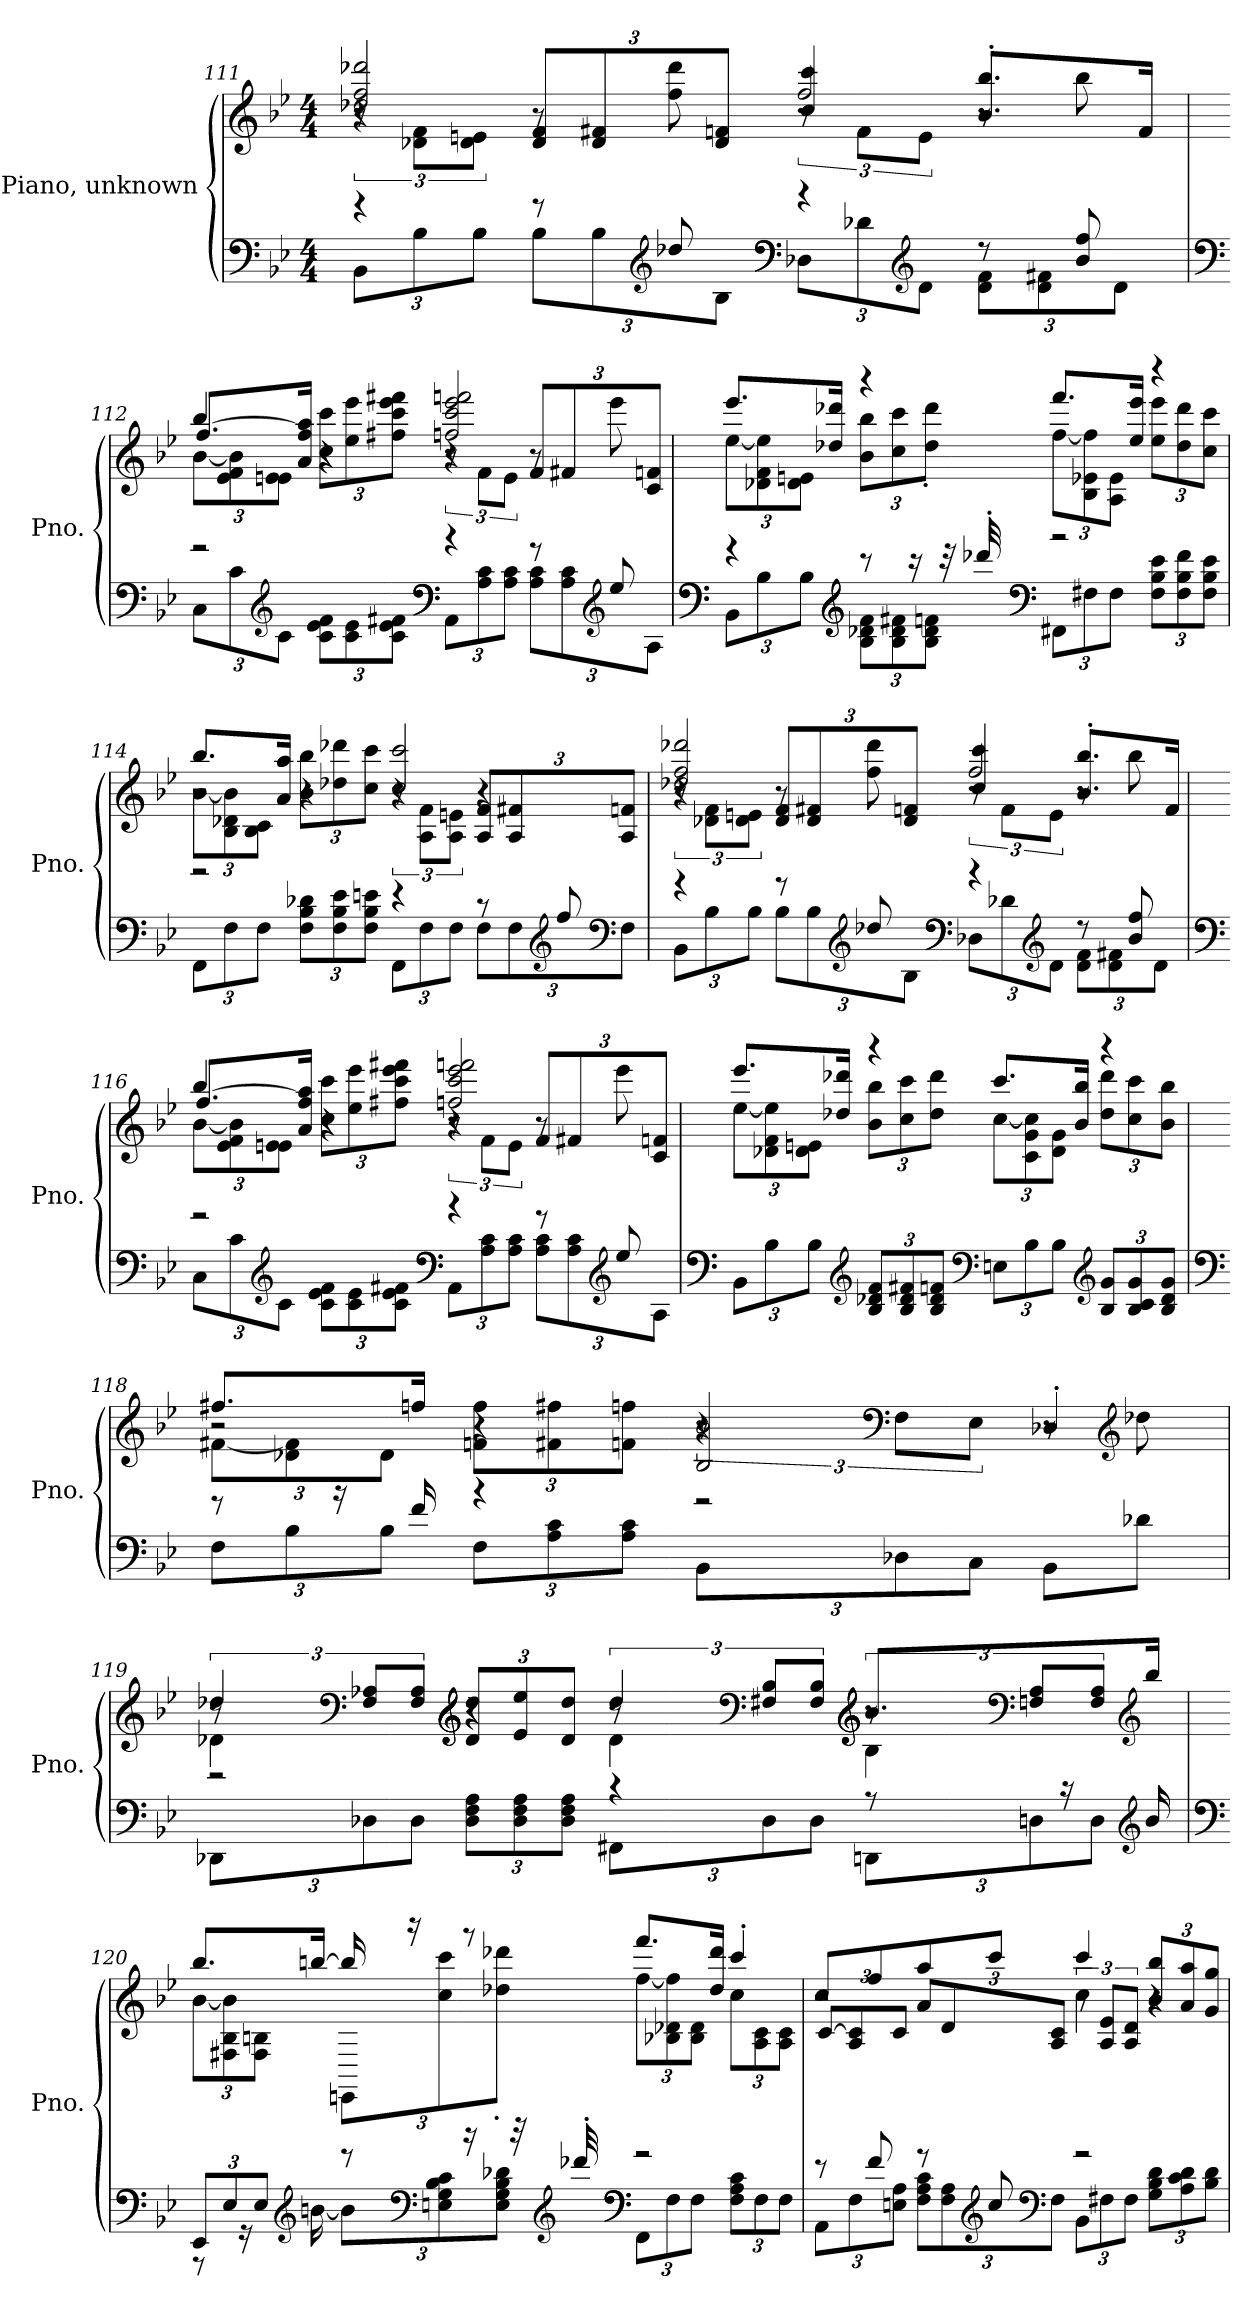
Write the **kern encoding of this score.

**kern	**kern
*part1	*part1
*staff2	*staff1
*I"Piano, unknown	*
*I'Pno.	*
!!LO:LB:g=z
*clefF4	*clefG2
*k[b-e-]	*k[b-e-]
*M4/4	*M4/4
=111	=111
*^	*
*	*Xbrackettup	*
*	*	*^
*	*	*	*^
4r	12BB-\L	2dd-X/ 2ff/ 2ddd-X/	12r	4r
.	12B-\	.	12d-X\ 12f\L	.
.	12B-\J	.	12d-\ 12en\J	.
*	*	*	*	*Xbrackettup
8r	12B-\L	.	8r	12d-/ 12f/L
.	12B-\	.	.	12d-/ 12f#X/
*clefG2	*	*	*	*
8dd-X/	.	.	8ff\ 8ddd-\	.
.	12B-\J	.	.	12d-/ 12fn/J
*clefF4	*	*	*	*
*	*	*	*brackettup	*
4r	12D-X\L	2ff/	12r	4cc/ 4ccc/
.	12d-X\	.	12f\L	.
*clefG2	*	*	*	*
.	12d-\J	.	12e\J	.
8r	12d-\ 12f\L	.	8r	8.b-/' 8.bb-/'L
.	12d-\ 12f#X\	.	.	.
8b-/ 8ff/	.	.	8bb-\	.
.	12d-\J	.	.	.
.	.	.	.	16f/Jk
!!LO:LB:g=z	!!	!!
=112	=112	=112	=112	=112
*clefF4	*	*	*	*
*	*	*	*Xbrackettup	*
2r	12C\L	4bb-/	[12b-\L	[8.ff/L
.	12c\	.	12e-\ 12f\ 12b-\]	.
*clefG2	*	*	*	*
.	12c\J	.	12e-\ 12en\J	.
.	.	.	.	16a/ 16ff/] 16aa/Jk
.	12c\ 12e-\ 12f\L	4r	12cc\ 12ccc\L	4r
.	12c\ 12e-\	.	12ee-\ 12eee-\	.
.	12c\ 12e-\ 12f#X\J	.	12ff#X\ 12ccc\ 12eee-\ 12fff#X\J	.
*clefF4	*	*	*	*
*	*	*	*brackettup	*
4r	12AA\L	2ffn/ 2ccc/ 2eee-/ 2fffn/	12r	4r
.	12A\ 12c\	.	12f\L	.
.	12A\ 12c\J	.	12e\J	.
*	*	*	*	*Xbrackettup
8r	12A\ 12c\L	.	8r	12f/L
.	12A\ 12c\	.	.	12f#X/
*clefG2	*	*	*	*
8ee-/	.	.	8eee-\	.
.	12A\J	.	.	12c/ 12fn/J
*	*	*v	*v	*v
!!LO:LB:g=z
=113	=113	=113
*clefF4	*	*
*	*	*^
4r	12BB-\L	8.eee-/L	[12ee-\L
.	12B-\	.	12d-X\ 12f\ 12ee-\]
.	12B-\J	.	12d-\ 12en\J
.	.	16dd-X/ 16ddd-X/Jk	.
*clefG2	*	*	*
8r	12B-\ 12d-X\ 12f\L	4r	12b-\ 12bb-\L
.	12B-\ 12d-\ 12f#X\	.	12cc\ 12ccc\
16r	.	.	.
.	12B-\ 12d-\ 12fn\J	.	12dd-\' 12ddd-\'J
32r	.	.	.
32ddd-X'/	.	.	.
*clefF4	*	*	*
2r	12FF#X\L	8.fff/L	[12ff\L
.	12F#X\	.	12B-\ 12e-X\ 12ff\]
.	12F#\J	.	12A\ 12e-\J
.	.	16ee-/ 16eee-/Jk	.
.	12F#\ 12B-\ 12e-\L	4r	12ee-\ 12eee-\L
.	12F#\ 12B-\ 12f\	.	12dd-\ 12ddd-\
.	12F#\ 12B-\ 12e-\J	.	12cc\ 12ccc\J
!!LO:LB:g=z
=114	=114	=114	=114
*	*	*	*^
2r	12FF\L	2r	[12b-\L	8.bb-/L
.	12F\	.	12B-\ 12d-X\ 12b-\]	.
.	12F\J	.	12B-\ 12c\J	.
.	.	.	.	16a/ 16aa/Jk
.	12F\ 12B-\ 12d-X\L	.	12b-\ 12bb-\L	4r
.	12F\ 12B-\ 12e-\	.	12dd-X\ 12ddd-X\	.
.	12F\ 12B-\ 12en\J	.	12cc\ 12ccc\J	.
*	*	*	*brackettup	*
4r	12FF\L	2cc/ 2ccc/	12r	4r
.	12F\	.	12A\ 12f\L	.
.	12F\J	.	12A\ 12en\J	.
*	*	*	*	*Xbrackettup
8r	12F\L	.	4r	12A/ 12f/L
.	12F\	.	.	12A/ 12f#X/
*clefG2	*	*	*	*
8ff/	.	.	.	.
*clefF4	*	*	*	*
.	12F\J	.	.	12A/ 12fn/J
!!LO:PB:g=z	!!	!!
=115	=115	=115	=115	=115
*	*	*	*brackettup	*
4r	12BB-\L	2dd-X/ 2ff/ 2ddd-X/	12r	4r
.	12B-\	.	12d-X\ 12f\L	.
.	12B-\J	.	12d-\ 12en\J	.
*	*	*	*	*Xbrackettup
8r	12B-\L	.	8r	12d-/ 12f/L
.	12B-\	.	.	12d-/ 12f#X/
*clefG2	*	*	*	*
8dd-X/	.	.	8ff\ 8ddd-\	.
.	12B-\J	.	.	12d-/ 12fn/J
*clefF4	*	*	*	*
*	*	*	*brackettup	*
4r	12D-X\L	2ff/	12r	4cc/ 4ccc/
.	12d-X\	.	12f\L	.
*clefG2	*	*	*	*
.	12d-\J	.	12e\J	.
8r	12d-\ 12f\L	.	8r	8.b-/' 8.bb-/'L
.	12d-\ 12f#X\	.	.	.
8b-/ 8ff/	.	.	8bb-\	.
.	12d-\J	.	.	.
.	.	.	.	16f/Jk
!!LO:LB:g=z	!!	!!
=116	=116	=116	=116	=116
*clefF4	*	*	*	*
*	*	*	*Xbrackettup	*
2r	12C\L	4bb-/	[12b-\L	[8.ff/L
.	12c\	.	12e-\ 12f\ 12b-\]	.
*clefG2	*	*	*	*
.	12c\J	.	12e-\ 12en\J	.
.	.	.	.	16a/ 16ff/] 16aa/Jk
.	12c\ 12e-\ 12f\L	4r	12cc\ 12ccc\L	4r
.	12c\ 12e-\	.	12ee-\ 12eee-\	.
.	12c\ 12e-\ 12f#X\J	.	12ff#X\ 12ccc\ 12eee-\ 12fff#X\J	.
*clefF4	*	*	*	*
*	*	*	*brackettup	*
4r	12AA\L	2ffn/ 2ccc/ 2eee-/ 2fffn/	12r	4r
.	12A\ 12c\	.	12f\L	.
.	12A\ 12c\J	.	12e\J	.
*	*	*	*	*Xbrackettup
8r	12A\ 12c\L	.	8r	12f/L
.	12A\ 12c\	.	.	12f#X/
*clefG2	*	*	*	*
8ee-/	.	.	8eee-\	.
.	12A\J	.	.	12c/ 12fn/J
*v	*v	*	*	*
*	*v	*v	*v
!!LO:LB:g=z
=117	=117
*clefF4	*
*	*^
12BB-\L	8.eee-/L	[12ee-\L
12B-\	.	12d-X\ 12f\ 12ee-\]
12B-\J	.	12d-\ 12en\J
.	16dd-X/ 16ddd-X/Jk	.
*clefG2	*	*
12B-/ 12d-X/ 12f/L	4r	12b-\ 12bb-\L
12B-/ 12d-/ 12f#X/	.	12cc\ 12ccc\
12B-/ 12d-/ 12fn/J	.	12dd-\ 12ddd-\J
*clefF4	*	*
12En\L	8.ccc/L	[12cc\L
12B-\	.	12c\ 12g\ 12cc\]
12B-\J	.	12d-\ 12g\J
.	16b-/ 16bb-/Jk	.
*clefG2	*	*
12B-/ 12g/L	4r	12dd-\ 12ddd-\L
12B-/ 12c/ 12g/	.	12cc\ 12ccc\
12B-/ 12d-/ 12g/J	.	12b-\ 12bb-\J
*	*v	*v
!!LO:LB:g=z
=118	=118
*clefF4	*
*^	*^
*	*	*	*^
8r	12F\L	8.ff#X/L	[12f#X\L	2r
.	12B-\	.	12d-X\ 12f#\]	.
16r	.	.	.	.
.	12B-\J	.	12d-\J	.
16f/	.	16ffn/Jk	.	.
4r	12F\L	4r	12fn\ 12ff\L	.
.	12A\ 12c\	.	12f#X\ 12ff#X\	.
.	12A\ 12c\J	.	12fn\ 12ffn\J	.
*	*	*	*brackettup	*
2r	12BB-\L	4r	12r	2B-/ 2b-/
*	*	*clefF4	*	*
.	12D-X\	.	12F\L	.
.	12C\J	.	12E-\J	.
.	8BB-\L	4D-X'/	8r	.
*	*	*clefG2	*	*
.	8d-X\J	.	8dd-X\	.
!!LO:LB:g=z	!!	!!
=119	=119	=119	=119	=119
2r	12DD-X\L	4dd-X/	4d-X\	12r
*	*	*clefF4	*	*
.	12D-X\	.	.	12F/ 12A-X/L
.	12D-\J	.	.	12F/ 12A-/J
*	*	*clefG2	*	*
*	*	*	*	*Xbrackettup
.	12D-\ 12F\ 12A\L	4r	4r	12d-/ 12dd-/L
.	12D-\ 12F\ 12A\	.	.	12e-/ 12ee-/
.	12D-\ 12F\ 12A\J	.	.	12d-/ 12dd-/J
*	*	*	*	*brackettup
4r	12FF#X\L	4dd-/	4d-\	12r
*	*	*clefF4	*	*
.	12D-\	.	.	12F#X/ 12B-/L
.	12D-\J	.	.	12F#/ 12B-/J
*	*	*clefG2	*	*
8r	12DDn\L	8.b-/L	4B-\	12r
*	*	*clefF4	*	*
.	12Dn\	.	.	12Fn/ 12A-/L
16r	.	.	.	.
.	12D\J	.	.	12F/ 12A-/J
*clefG2	*	*clefG2	*	*
16b-/	.	16bb-/Jk	.	.
*	*	*v	*v	*v
!!LO:LB:g=z
=120	=120	=120
*clefF4	*	*
*	*	*^
*	*	*	*Xbrackettup
12EE-/L	8r	8.bb-/L	[12b-\L
12E-/	.	.	12F#X\ 12B-\ 12b-\]
.	16r	.	.
12E-/J	.	.	12F#\ 12Bn\J
*clefG2	*	*	*
.	[16bn\	[16bbn/Jk	.
8r	12b\L]	16bb/]	12EEn\L
.	.	16r	.
*clefF4	*	*	*
.	12En\ 12G\ 12B-\ 12c\	.	12cc\ 12ccc\
16r	.	8r	.
.	12E\ 12G\ 12B-\ 12d-X\J	.	12dd-X\' 12ddd-X\'J
32r	.	.	.
*clefG2	*	*	*
32ddd-X'/	.	.	.
*clefF4	*	*	*
2r	12FF\L	8.fff/L	[12ff\L
.	12F\	.	12B-X\ 12d-X\ 12ff\]
.	12F\J	.	12B-\ 12d-\J
.	.	16dd-/ 16ddd-/Jk	.
.	12F\ 12A\ 12c\L	4ccc'/	12cc\L
.	12F\	.	12A\ 12c\
.	12F\J	.	12A\ 12c\J
!!LO:PB:g=z
=121	=121	=121	=121
*	*	*	*^
8r	12AA\L	8cc/L	2r	[12c/L
.	12F\	.	.	12A/ 12c/]
8f/	.	8ff/	.	.
.	12En\ 12A\J	.	.	12c/J
8r	12F\ 12A\ 12c\L	8aa/	.	12a/L
.	12F\ 12A\	.	.	12d/
*clefG2	*	*	*	*
8cc/	.	8ccc/J	.	.
*clefF4	*	*	*	*
.	12F\J	.	.	12A/ 12c/J
*	*	*	*	*brackettup
2r	12BB-\L	4ccc/	4cc\	12r
.	12F#X\	.	.	12A/ 12e-/L
.	12F#\J	.	.	12A/ 12d/J
*	*	*	*	*Xbrackettup
.	12G\ 12B-\ 12d\L	4r	4r	12b-/ 12bb-/L
.	12A\ 12c\ 12d\	.	.	12a/ 12aa/
.	12B-\ 12d\J	.	.	12g/ 12gg/J
*v	*v	*	*	*
*	*v	*v	*v
=	=
*-	*-
